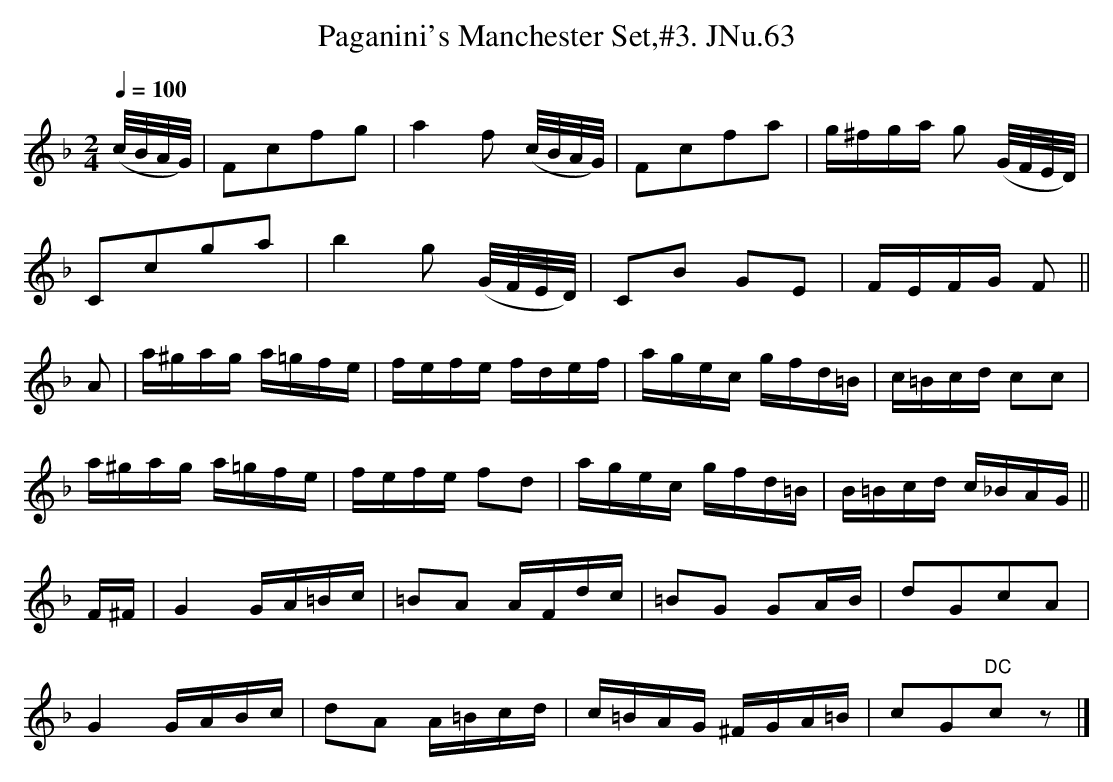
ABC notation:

X:1
T:Paganini's Manchester Set,#3. JNu.63
M:2/4
L:1/16
Q:1/4=100
K:F
(c/B/A/G/)|F2c2f2g2|a4f2 (c/B/A/G/)|F2c2f2a2|g^fga g2 (G/F/E/D/)|
C2c2g2a2|b4g2 (G/F/E/D/)|C2B2 G2E2|FEFG F2||
A2|a^gag a=gfe|fefe fdef|agec gfd=B|c=Bcd c2c2|
a^gag a=gfe|fefe f2d2|agec gfd=B|B=Bcd c_BAG||
F^F|G4GA=Bc|=B2A2 AFdc|=B2G2 G2AB|d2G2c2A2|
G4GABc|d2A2 A=Bcd|c=BAG ^FGA=B|c2G2"DC"c2z2|]
